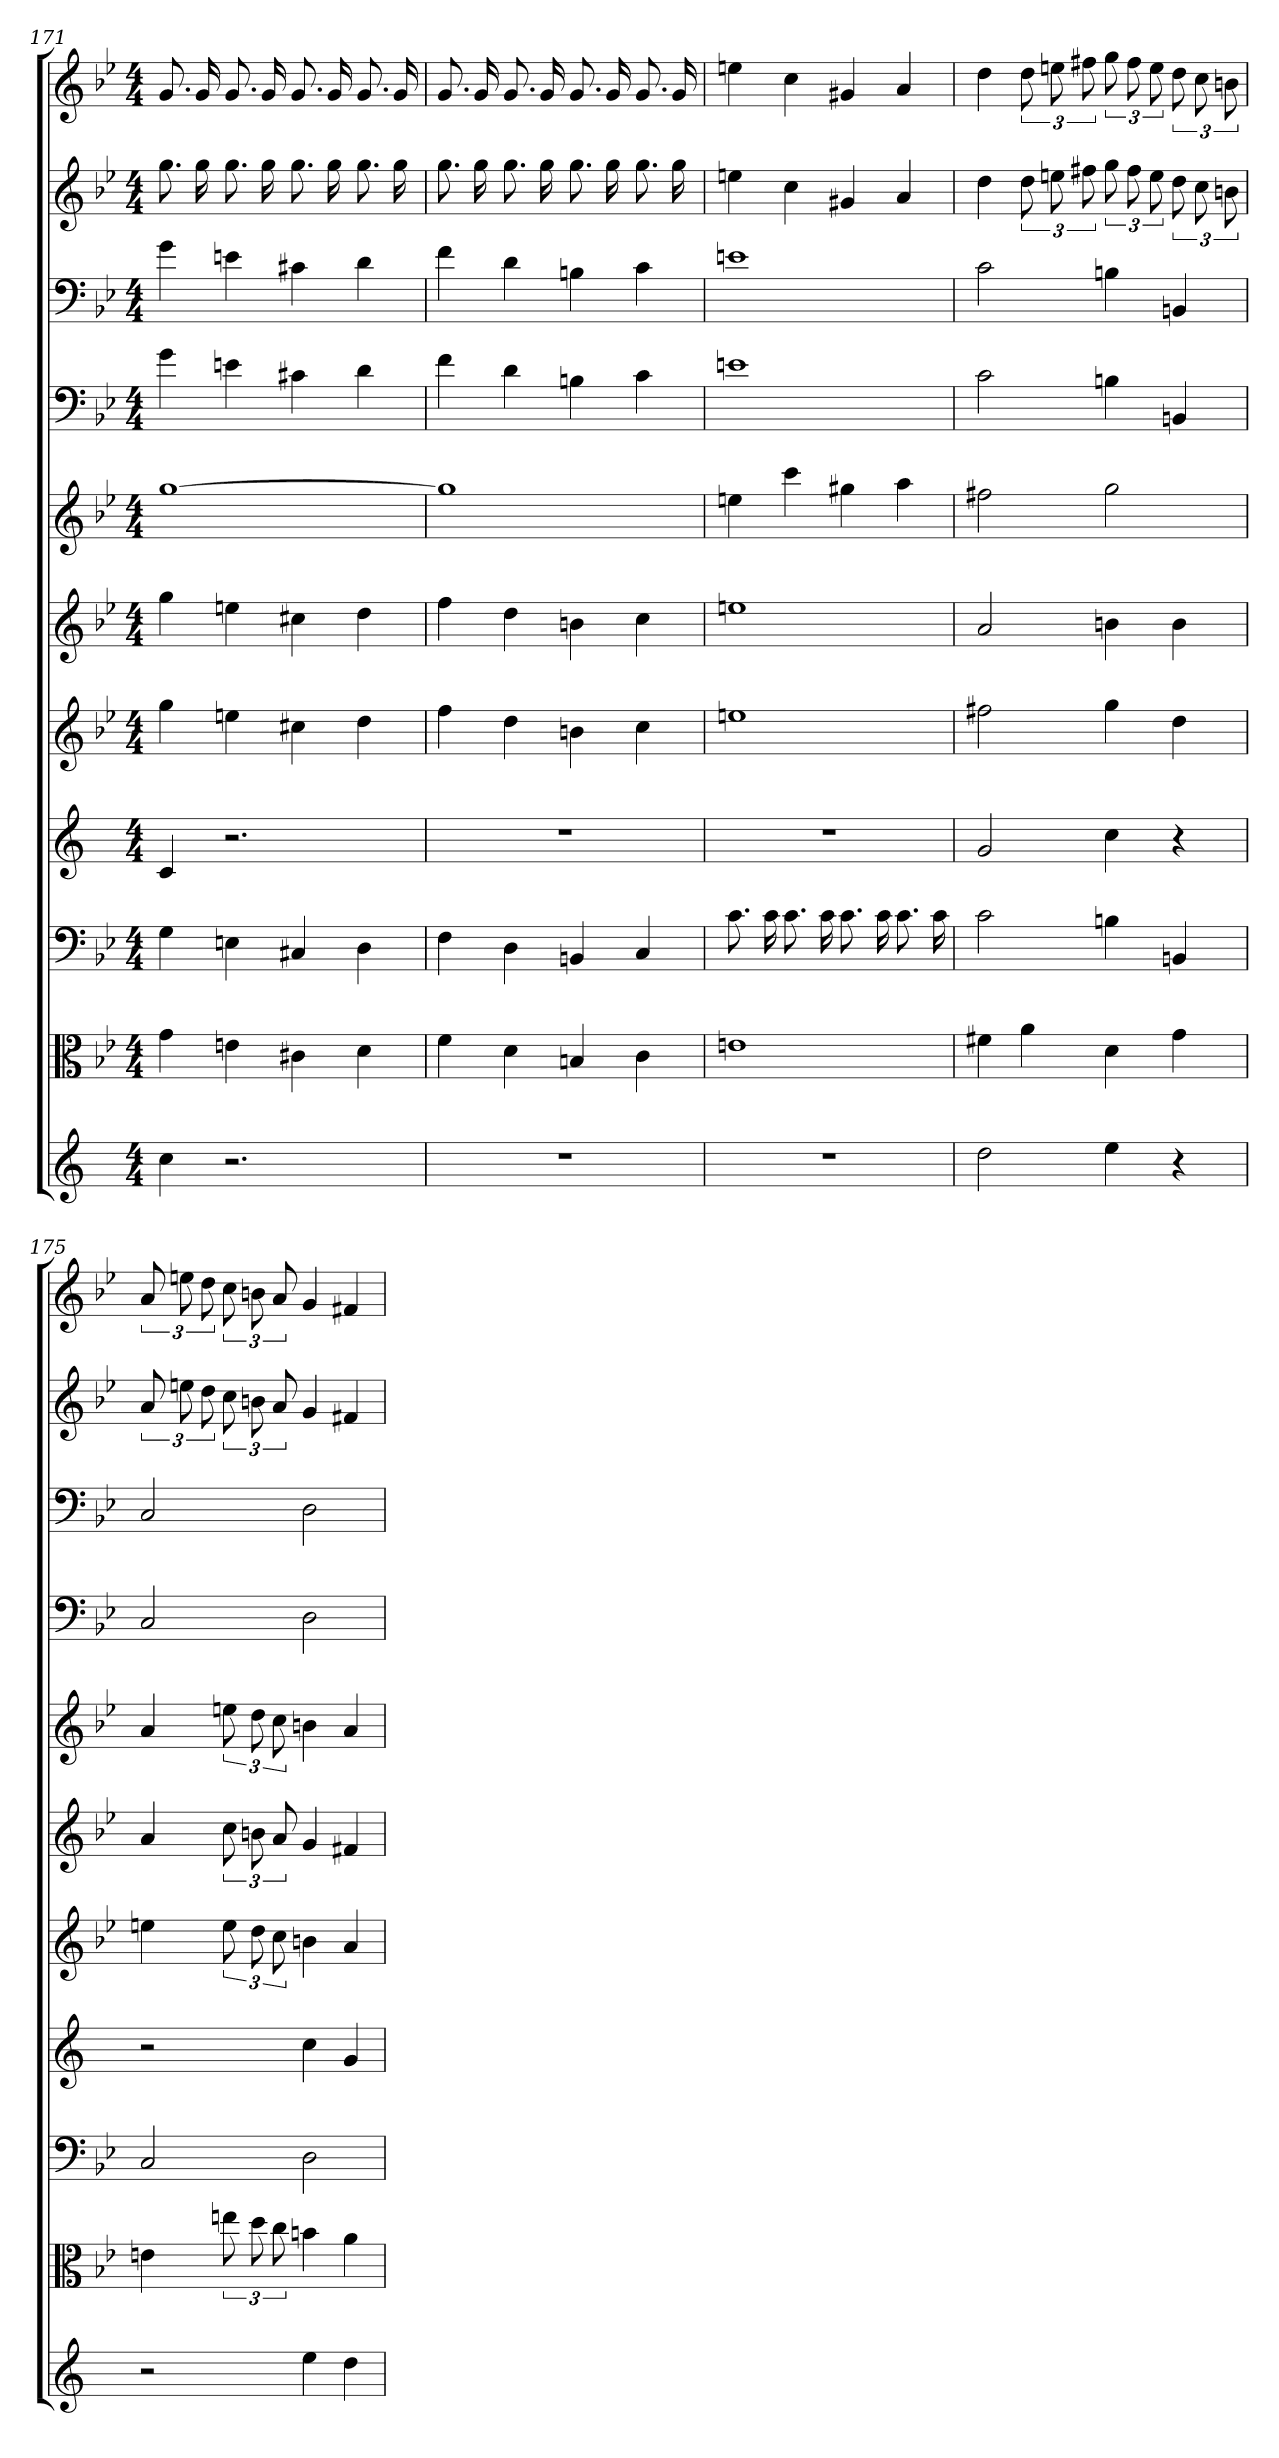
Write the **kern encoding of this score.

**kern	**kern	**kern	**kern	**kern	**kern	**kern	**kern	**kern	**kern	**kern
*part11	*part10	*part9	*part8	*part7	*part6	*part5	*part4	*part3	*part2	*part1
*staff11	*staff10	*staff9	*staff8	*staff7	*staff6	*staff5	*staff4	*staff3	*staff2	*staff1
*	*clefC3	*clefF4	*	*	*	*	*clefF4	*clefF4	*	*
*k[]	*k[b-e-]	*k[b-e-]	*k[]	*k[b-e-]	*k[b-e-]	*k[b-e-]	*k[b-e-]	*k[b-e-]	*k[b-e-]	*k[b-e-]
*M4/4	*M4/4	*M4/4	*M4/4	*M4/4	*M4/4	*M4/4	*M4/4	*M4/4	*M4/4	*M4/4
=171	=171	=171	=171	=171	=171	=171	=171	=171	=171	=171
4cc	4g	4G	4c	4gg	4gg	[1gg	4g	4g	8.gg	8.g
.	.	.	.	.	.	.	.	.	16gg	16g
2.r	4en	4En	2.r	4een	4een	.	4en	4en	8.gg	8.g
.	.	.	.	.	.	.	.	.	16gg	16g
.	4c#X	4C#X	.	4cc#X	4cc#X	.	4c#X	4c#X	8.gg	8.g
.	.	.	.	.	.	.	.	.	16gg	16g
.	4d	4D	.	4dd	4dd	.	4d	4d	8.gg	8.g
.	.	.	.	.	.	.	.	.	16gg	16g
=172	=172	=172	=172	=172	=172	=172	=172	=172	=172	=172
1r	4f	4F	1r	4ff	4ff	1gg]	4f	4f	8.gg	8.g
.	.	.	.	.	.	.	.	.	16gg	16g
.	4d	4D	.	4dd	4dd	.	4d	4d	8.gg	8.g
.	.	.	.	.	.	.	.	.	16gg	16g
.	4Bn	4BBn	.	4bn	4bn	.	4Bn	4Bn	8.gg	8.g
.	.	.	.	.	.	.	.	.	16gg	16g
.	4c	4C	.	4cc	4cc	.	4c	4c	8.gg	8.g
.	.	.	.	.	.	.	.	.	16gg	16g
=173	=173	=173	=173	=173	=173	=173	=173	=173	=173	=173
1r	1en	8.c	1r	1een	1een	4een	1en	1en	4een	4een
.	.	16c	.	.	.	.	.	.	.	.
.	.	8.c	.	.	.	4ccc	.	.	4cc	4cc
.	.	16c	.	.	.	.	.	.	.	.
.	.	8.c	.	.	.	4gg#X	.	.	4g#X	4g#X
.	.	16c	.	.	.	.	.	.	.	.
.	.	8.c	.	.	.	4aa	.	.	4a	4a
.	.	16c	.	.	.	.	.	.	.	.
=174	=174	=174	=174	=174	=174	=174	=174	=174	=174	=174
2dd	4f#X	2c	2g	2ff#X	2a	2ff#X	2c	2c	4dd	4dd
.	4a	.	.	.	.	.	.	.	12dd	12dd
.	.	.	.	.	.	.	.	.	12een	12een
.	.	.	.	.	.	.	.	.	12ff#X	12ff#X
4ee	4d	4Bn	4cc	4gg	4bn	2gg	4Bn	4Bn	12gg	12gg
.	.	.	.	.	.	.	.	.	12ff#	12ff#
.	.	.	.	.	.	.	.	.	12ee	12ee
4r	4g	4BBn	4r	4dd	4b	.	4BBn	4BBn	12dd	12dd
.	.	.	.	.	.	.	.	.	12cc	12cc
.	.	.	.	.	.	.	.	.	12bn	12bn
=175	=175	=175	=175	=175	=175	=175	=175	=175	=175	=175
2r	4en	2C	2r	4een	4a	4a	2C	2C	12a	12a
.	.	.	.	.	.	.	.	.	12een	12een
.	.	.	.	.	.	.	.	.	12dd	12dd
.	12een	.	.	12ee	12cc	12een	.	.	12cc	12cc
.	12dd	.	.	12dd	12bn	12dd	.	.	12bn	12bn
.	12cc	.	.	12cc	12a	12cc	.	.	12a	12a
4ee	4bn	2D	4cc	4bn	4g	4bn	2D	2D	4g	4g
4dd	4a	.	4g	4a	4f#X	4a	.	.	4f#X	4f#X
=	=	=	=	=	=	=	=	=	=	=
*-	*-	*-	*-	*-	*-	*-	*-	*-	*-	*-
